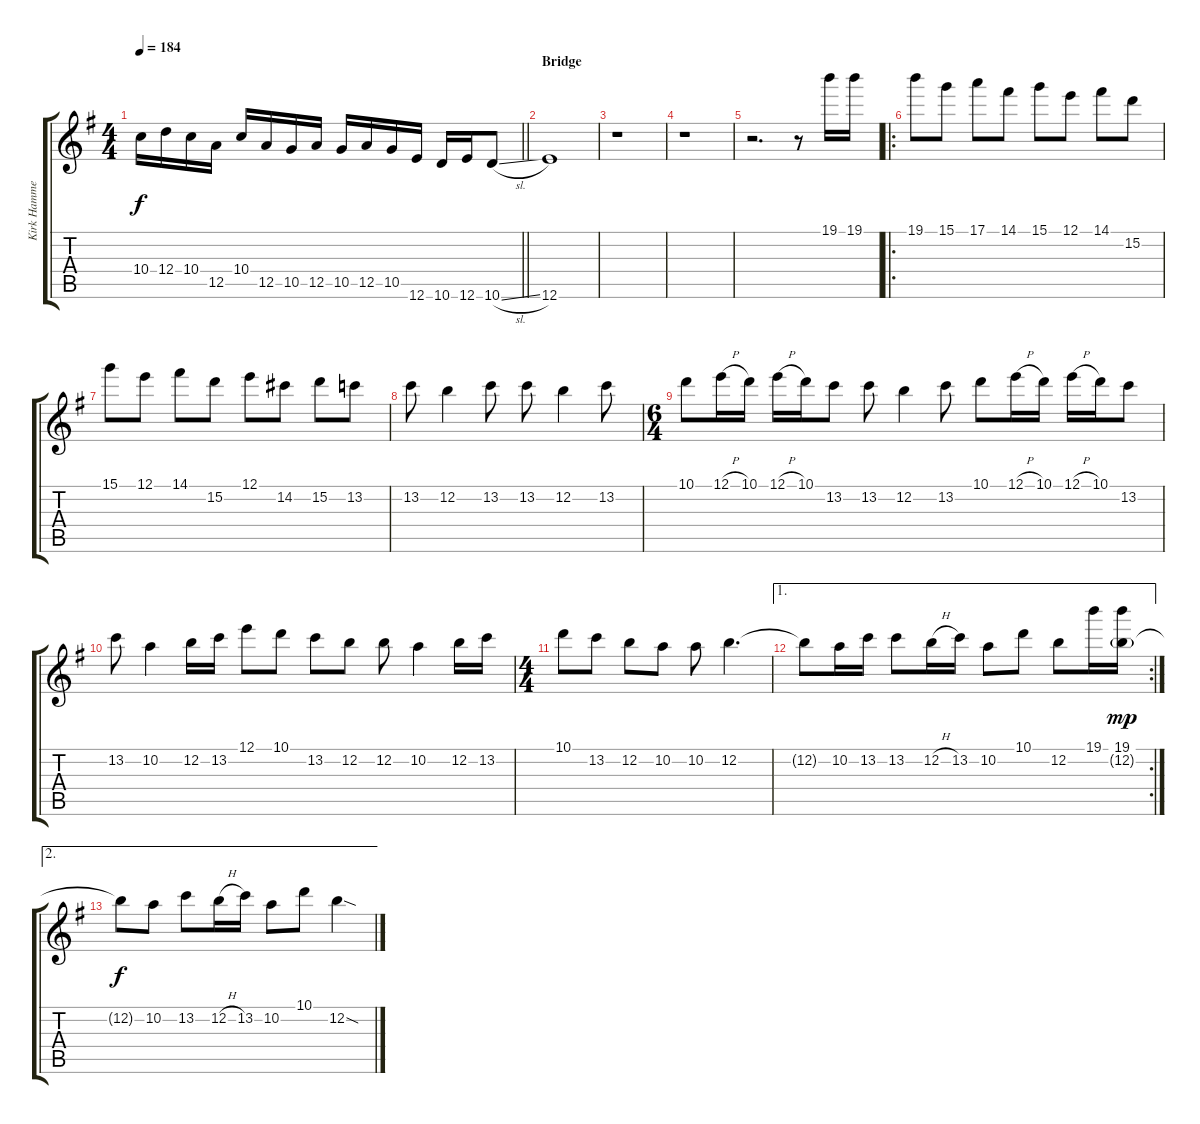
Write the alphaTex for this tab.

\track ("Kirk Hammett (Solo)" "Kirk Hamme") {instrument distortionguitar}
\staff {score tabs}
\tuning (E4 B3 G3 D3 A2 E2) {hide}
\ts (4 4)
\tempo 184
\clef g2
\barLineRight lightlight
\ks g
10.4.16{dy f} 12.4.16 10.4.16 12.5.16 10.4.16 12.5.16 10.5.16 12.5.16 10.5.16 12.5.16 10.5.16 12.6.16 10.6.16 12.6.16 10.6{sl}.8 |
\section ("" "Bridge")
12.6.1 |
r.1 |
r.1 |
r.2{d} r.8 19.1.16 19.1.16 |
\ro
19.1.8 15.1.8 17.1.8 14.1.8 15.1.8 12.1.8 14.1.8 15.2.8 |
15.1.8 12.1.8 14.1.8 15.2.8 12.1.8 14.2.8 15.2.8 13.2.8 |
13.2.8 12.2.4 13.2.8 13.2.8 12.2.4 13.2.8 |
\ts (6 4)
10.1.8 12.1{h}.16 10.1.16 12.1{h}.16 10.1.16 13.2.8 13.2.8 12.2.4 13.2.8 10.1.8 12.1{h}.16 10.1.16 12.1{h}.16 10.1.16 13.2.8 |
13.2.8 10.2.4 12.2.16 13.2.16 12.1.8 10.1.8 13.2.8 12.2.8 12.2.8 10.2.4 12.2.16 13.2.16 |
\ts (4 4)
10.1.8 13.2.8 12.2.8 10.2.8 10.2.8 12.2.4{d} |
\ae 1
\rc 2
12.2{t}.8 10.2.16 13.2.16 13.2.8 12.2{h}.16 13.2.16 10.2.8 10.1.8 12.2.8 19.1.16 (19.1 12.2{g}).16{dy mp} |
\ae 2
12.2{t}.8{dy f} 10.2.8 13.2.8 12.2{h}.16 13.2.16 10.2.8 10.1.8 12.2{sod}.4
